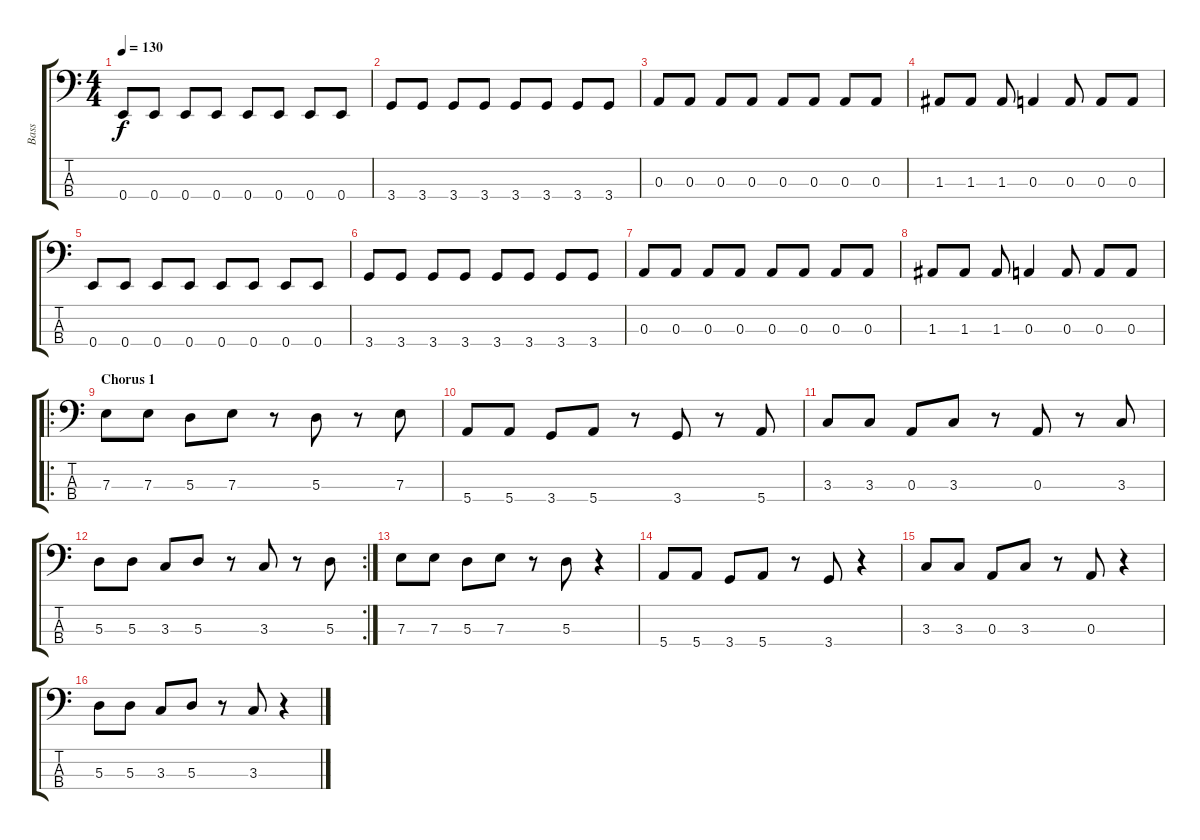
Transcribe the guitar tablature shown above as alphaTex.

\track ("Bass" "Bass") {instrument electricbasspick}
\staff {score tabs}
\tuning (G2 D2 A1 E1) {hide}
\ts (4 4)
\tempo 130
\clef f4
\ks c
0.4.8{dy f} 0.4.8 0.4.8 0.4.8 0.4.8 0.4.8 0.4.8 0.4.8 |
3.4.8 3.4.8 3.4.8 3.4.8 3.4.8 3.4.8 3.4.8 3.4.8 |
0.3.8 0.3.8 0.3.8 0.3.8 0.3.8 0.3.8 0.3.8 0.3.8 |
1.3.8 1.3.8 1.3.8 0.3.4 0.3.8 0.3.8 0.3.8 |
0.4.8 0.4.8 0.4.8 0.4.8 0.4.8 0.4.8 0.4.8 0.4.8 |
3.4.8 3.4.8 3.4.8 3.4.8 3.4.8 3.4.8 3.4.8 3.4.8 |
0.3.8 0.3.8 0.3.8 0.3.8 0.3.8 0.3.8 0.3.8 0.3.8 |
1.3.8 1.3.8 1.3.8 0.3.4 0.3.8 0.3.8 0.3.8 |
\ro
\section ("" "Chorus 1")
7.3.8 7.3.8 5.3.8 7.3.8 r.8 5.3.8 r.8 7.3.8 |
5.4.8 5.4.8 3.4.8 5.4.8 r.8 3.4.8 r.8 5.4.8 |
3.3.8 3.3.8 0.3.8 3.3.8 r.8 0.3.8 r.8 3.3.8 |
\rc 2
5.3.8 5.3.8 3.3.8 5.3.8 r.8 3.3.8 r.8 5.3.8 |
7.3.8 7.3.8 5.3.8 7.3.8 r.8 5.3.8 r.4 |
5.4.8 5.4.8 3.4.8 5.4.8 r.8 3.4.8 r.4 |
3.3.8 3.3.8 0.3.8 3.3.8 r.8 0.3.8 r.4 |
5.3.8 5.3.8 3.3.8 5.3.8 r.8 3.3.8 r.4
